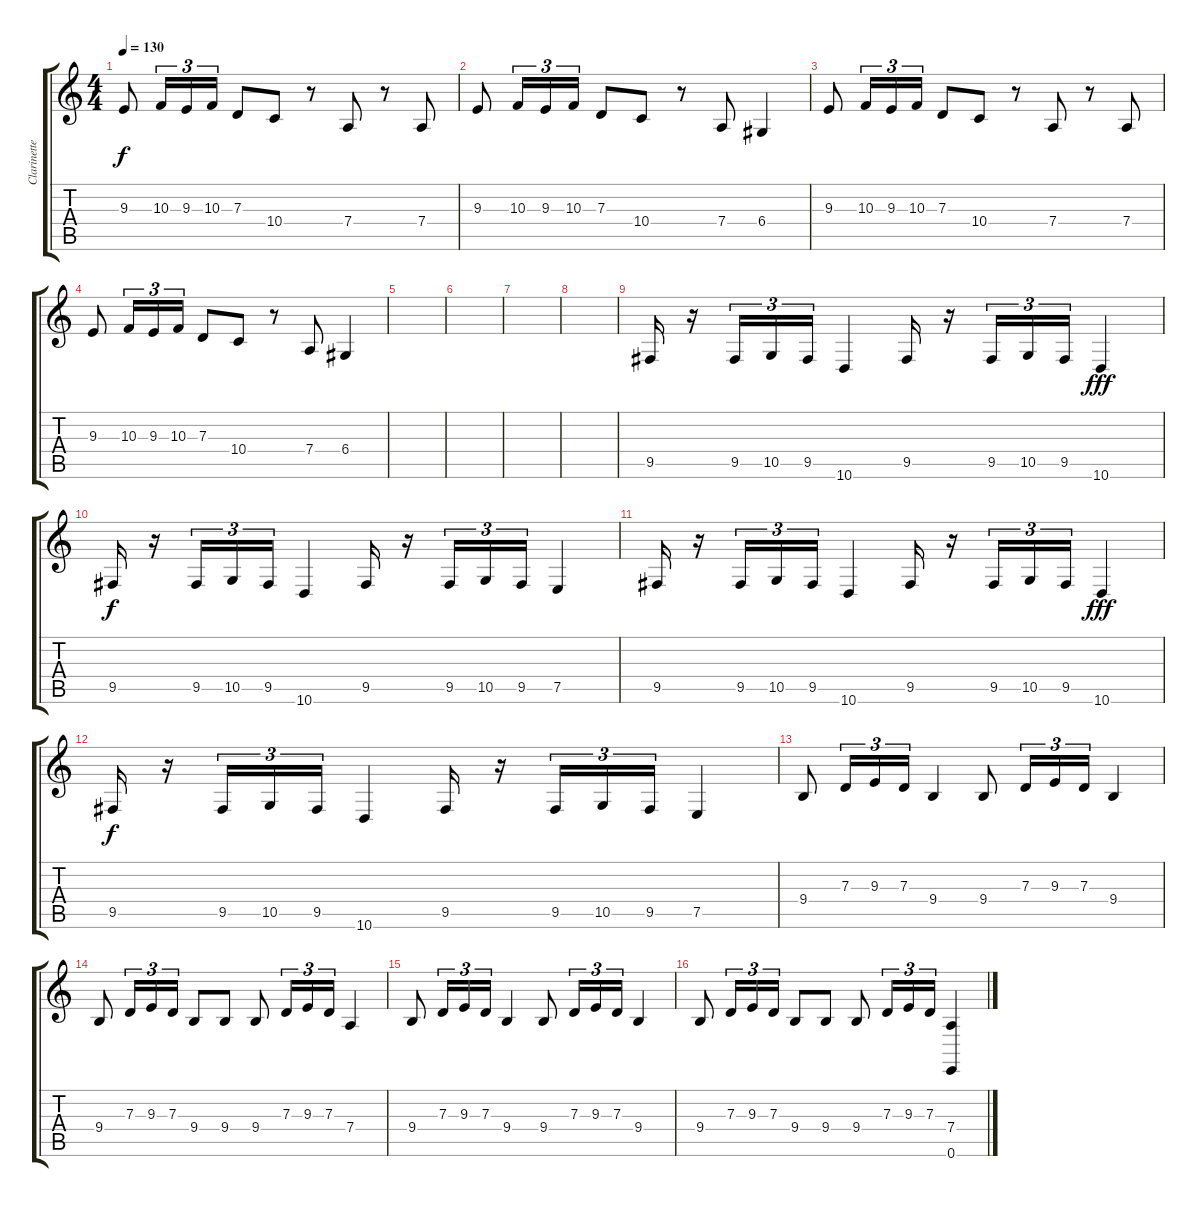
\track ("Clarinette melodie" "Clarinette") {instrument clarinet}
\staff {score tabs}
\tuning (E4 B3 G3 D3 A2 E2) {hide}
\ts (4 4)
\tempo 130
\clef g2
\ks c
9.3.8{dy f instrument clarinet} 10.3.16{tu (3 2)} 9.3.16{tu (3 2)} 10.3.16{tu (3 2)} 7.3.8 10.4.8 r.8 7.4.8 r.8 7.4.8 |
9.3.8 10.3.16{tu (3 2)} 9.3.16{tu (3 2)} 10.3.16{tu (3 2)} 7.3.8 10.4.8 r.8 7.4.8 6.4.4 |
9.3.8 10.3.16{tu (3 2)} 9.3.16{tu (3 2)} 10.3.16{tu (3 2)} 7.3.8 10.4.8 r.8 7.4.8 r.8 7.4.8 |
9.3.8 10.3.16{tu (3 2)} 9.3.16{tu (3 2)} 10.3.16{tu (3 2)} 7.3.8 10.4.8 r.8 7.4.8 6.4.4 |
|
|
|
|
9.5.16 r.16 9.5.16{tu (3 2)} 10.5.16{tu (3 2)} 9.5.16{tu (3 2)} 10.6.4 9.5.16 r.16 9.5.16{tu (3 2)} 10.5.16{tu (3 2)} 9.5.16{tu (3 2)} 10.6.4{dy fff} |
9.5.16{dy f} r.16 9.5.16{tu (3 2)} 10.5.16{tu (3 2)} 9.5.16{tu (3 2)} 10.6.4 9.5.16 r.16 9.5.16{tu (3 2)} 10.5.16{tu (3 2)} 9.5.16{tu (3 2)} 7.5.4 |
9.5.16 r.16 9.5.16{tu (3 2)} 10.5.16{tu (3 2)} 9.5.16{tu (3 2)} 10.6.4 9.5.16 r.16 9.5.16{tu (3 2)} 10.5.16{tu (3 2)} 9.5.16{tu (3 2)} 10.6.4{dy fff} |
9.5.16{dy f} r.16 9.5.16{tu (3 2)} 10.5.16{tu (3 2)} 9.5.16{tu (3 2)} 10.6.4 9.5.16 r.16 9.5.16{tu (3 2)} 10.5.16{tu (3 2)} 9.5.16{tu (3 2)} 7.5.4 |
9.4.8 7.3.16{tu (3 2)} 9.3.16{tu (3 2)} 7.3.16{tu (3 2)} 9.4.4 9.4.8 7.3.16{tu (3 2)} 9.3.16{tu (3 2)} 7.3.16{tu (3 2)} 9.4.4 |
9.4.8 7.3.16{tu (3 2)} 9.3.16{tu (3 2)} 7.3.16{tu (3 2)} 9.4.8 9.4.8 9.4.8 7.3.16{tu (3 2)} 9.3.16{tu (3 2)} 7.3.16{tu (3 2)} 7.4.4 |
9.4.8 7.3.16{tu (3 2)} 9.3.16{tu (3 2)} 7.3.16{tu (3 2)} 9.4.4 9.4.8 7.3.16{tu (3 2)} 9.3.16{tu (3 2)} 7.3.16{tu (3 2)} 9.4.4 |
9.4.8 7.3.16{tu (3 2)} 9.3.16{tu (3 2)} 7.3.16{tu (3 2)} 9.4.8 9.4.8 9.4.8 7.3.16{tu (3 2)} 9.3.16{tu (3 2)} 7.3.16{tu (3 2)} (7.4 0.6).4
